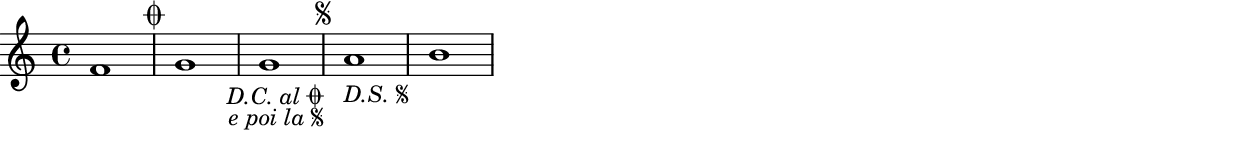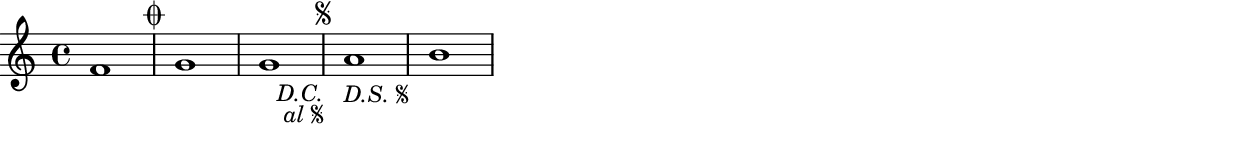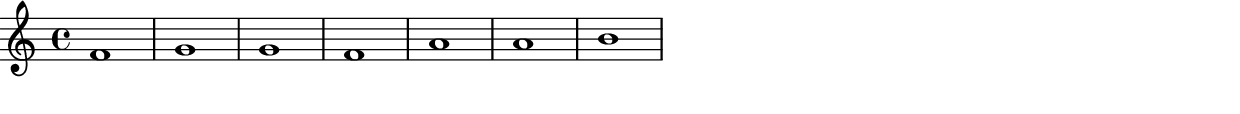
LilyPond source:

%% Generated by lilypond-book
%% Options: [exampleindent=10.16\mm,indent=0\mm,line-width=160\mm]
\include "lilypond-book-preamble.ly"


% ****************************************************************
% Start cut-&-pastable-section
% ****************************************************************

#(ly:set-option 'eps-box-padding 3.000000)



\paper {
  indent = 0\mm
  line-width = 160\mm
  % offset the left padding, also add 1mm as lilypond creates cropped
  % images with a little space on the right
  line-width = #(- line-width (* mm  3.000000) (* mm 1))
}

\layout {
  
}





% ****************************************************************
% ly snippet:
% ****************************************************************
\sourcefilename "/home/gub/NewGub/gub/target/linux-x86/src/lilypond-git.sv.gnu.org--lilypond.git-release-unstable/input/regression/repeat-dc-al-segno.ly"
\sourcefileline 0
\version "2.23.6"

#(ly:set-option 'warning-as-error #t)

\header {
  texidoc="This tests @emph{D.C.} al Coda form, but with a segno where
the Coda label would normally be.  The @emph{D.C.} instructions refer
to the segno."
}

piece = \new Voice \fixed c' {
  \repeat segno 2 {
    f1
    \alternative {
      { g1 | g }
      <>
    }
  }
  \repeat segno 2 {
    a1
  }
  b1
}

\new Score {
  \new Staff \with { instrumentName = "default" } \piece
}

\new Score \with {
  dalSegnoTextFormatter = #format-dal-segno-text-brief
} {
  \new Staff \with { instrumentName = "brief" } \piece
}

\new Score {
  \new Staff \with { instrumentName = "unfolded" } \unfoldRepeats \piece
}



% ****************************************************************
% end ly snippet
% ****************************************************************
